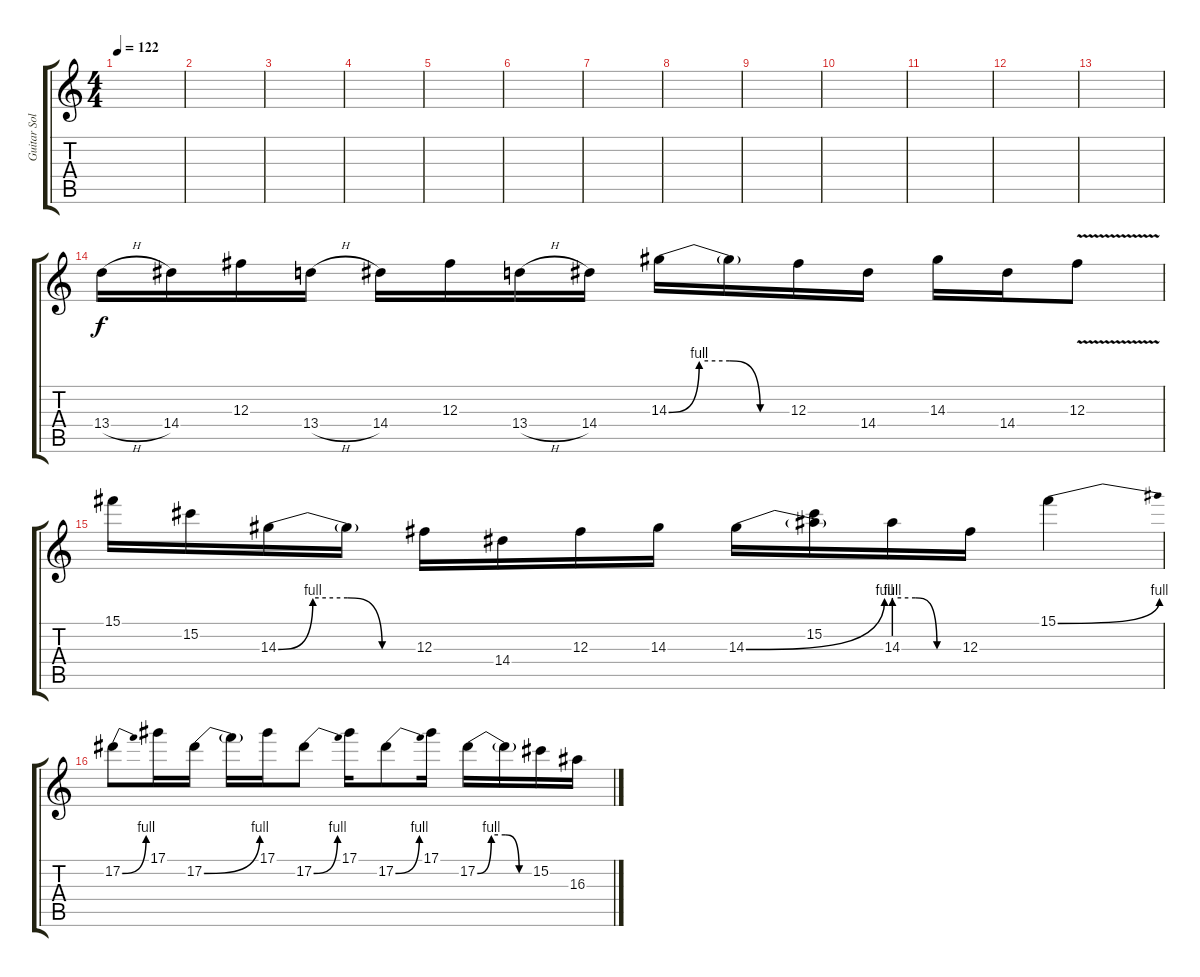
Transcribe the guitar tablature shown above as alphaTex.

\track ("Guitar Solo" "Guitar Sol") {instrument distortionguitar}
\staff {score tabs}
\tuning (Eb4 Bb3 Gb3 Db3 Ab2 Eb2) {hide}
\ts (4 4)
\tempo 122
\clef g2
\ks c
|
|
|
|
|
|
|
|
|
|
|
|
|
13.4{h}.16 14.4.16 12.3.16 13.4{h}.16 14.4.16 12.3.16 13.4{h}.16 14.4.16 14.3{be (custom 0 0 15 4 30 4 45 0 60 0)}.16 14.3{t}.16 12.3.16 14.4.16 14.3.16 14.4.16 12.3{v}.8 |
15.1.16 15.2.16 14.3{be (custom 0 0 15 4 30 4 45 0 60 0)}.16 14.3{t}.16 12.3.16 14.4.16 12.3.16 14.3.16 14.3{be (bend 0 0 60 4)}.16 (15.2 14.3{t}).16 14.3{be (custom 0 4 20 4 40 0 60 0)}.16 12.3.16 15.1{be (bend 0 0 60 4)}.4 |
17.2{be (bend 0 0 60 4)}.8 17.1.16 17.2{be (bend 0 0 60 4)}.16 17.2{t}.16 17.1.16 17.2{be (bend 0 0 60 4)}.8 17.1.16 17.2{be (bend 0 0 60 4)}.8 17.1.16 17.2{be (custom 0 0 15 4 30 4 45 0 60 0)}.16 17.2{t}.16 15.2.16 16.3.16
